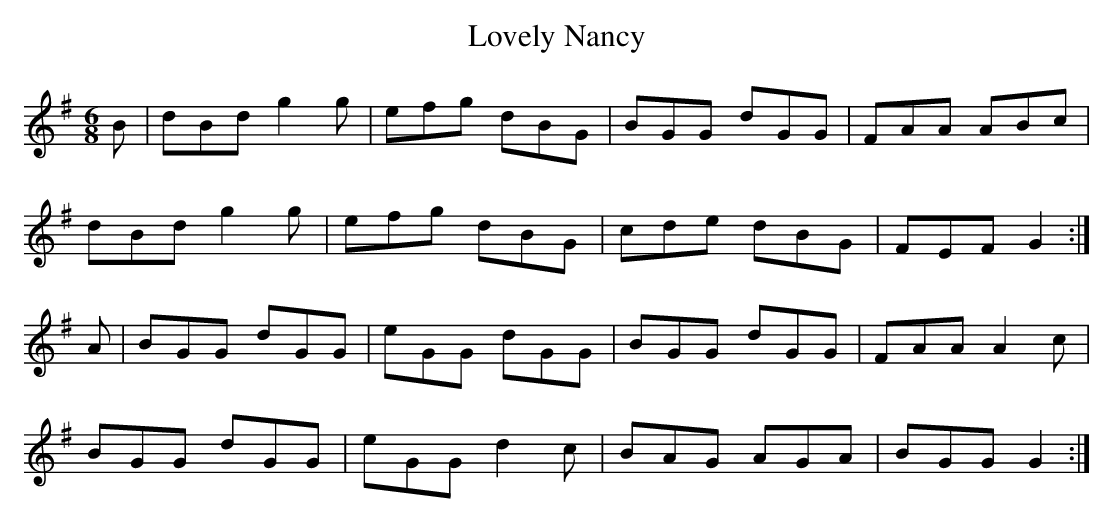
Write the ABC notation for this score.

X:1
T: Lovely Nancy
M: 6/8
L: 1/8
K: G
B | dBd g2 g | efg dBG | BGG dGG | FAA ABc |
dBd g2 g | efg dBG | cde dBG | FEF G2 :|
A | BGG dGG | eGG dGG | BGG dGG | FAA A2 c |
BGG dGG | eGG d2 c | BAG AGA | BGG G2 :|
